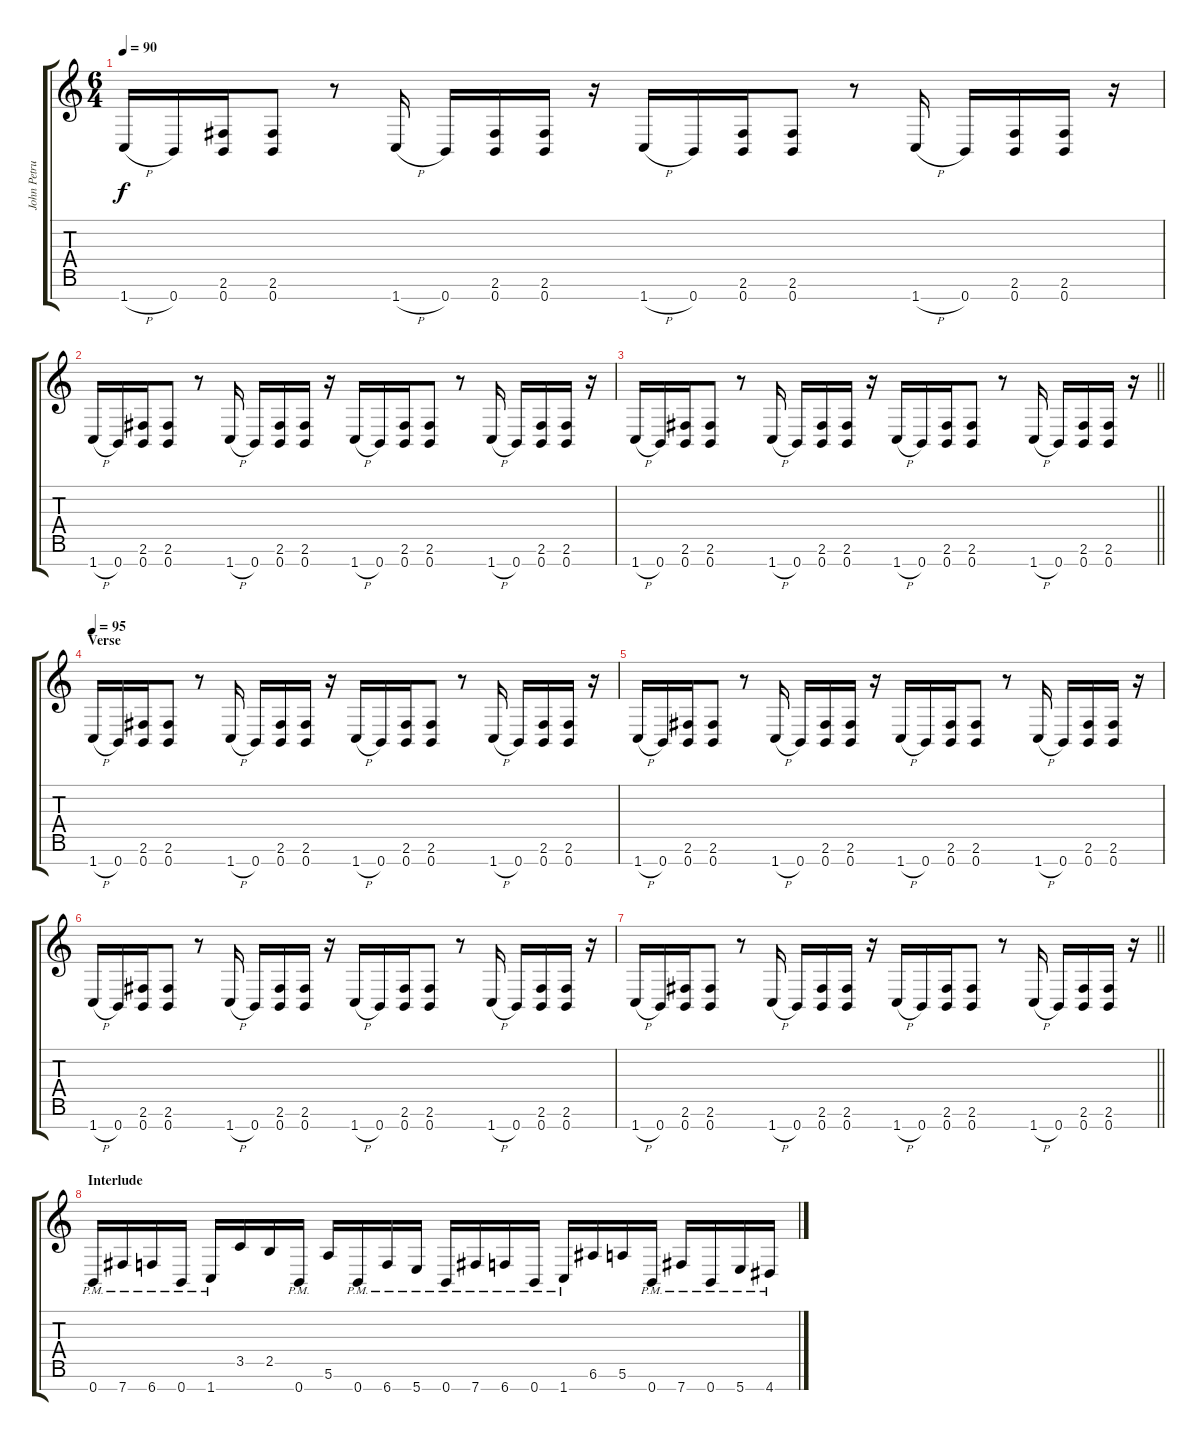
\track ("John Petrucci" "John Petru") {instrument overdrivenguitar}
\staff {score tabs}
\tuning (E4 B3 G3 D3 A2 E2 B1) {hide}
\ts (6 4)
\tempo 90
\clef g2
\ks c
1.7{h}.16{dy f} 0.7.16 (2.6 0.7).16 (2.6 0.7).8 r.8 1.7{h}.16 0.7.16 (2.6 0.7).16 (2.6 0.7).16 r.16 1.7{h}.16 0.7.16 (2.6 0.7).16 (2.6 0.7).8 r.8 1.7{h}.16 0.7.16 (2.6 0.7).16 (2.6 0.7).16 r.16 |
1.7{h}.16 0.7.16 (2.6 0.7).16 (2.6 0.7).8 r.8 1.7{h}.16 0.7.16 (2.6 0.7).16 (2.6 0.7).16 r.16 1.7{h}.16 0.7.16 (2.6 0.7).16 (2.6 0.7).8 r.8 1.7{h}.16 0.7.16 (2.6 0.7).16 (2.6 0.7).16 r.16 |
\barLineRight lightlight
1.7{h}.16 0.7.16 (2.6 0.7).16 (2.6 0.7).8 r.8 1.7{h}.16 0.7.16 (2.6 0.7).16 (2.6 0.7).16 r.16 1.7{h}.16 0.7.16 (2.6 0.7).16 (2.6 0.7).8 r.8 1.7{h}.16 0.7.16 (2.6 0.7).16 (2.6 0.7).16 r.16 |
\section ("" "Verse")
\tempo 95
1.7{h}.16 0.7.16 (2.6 0.7).16 (2.6 0.7).8 r.8 1.7{h}.16 0.7.16 (2.6 0.7).16 (2.6 0.7).16 r.16 1.7{h}.16 0.7.16 (2.6 0.7).16 (2.6 0.7).8 r.8 1.7{h}.16 0.7.16 (2.6 0.7).16 (2.6 0.7).16 r.16 |
1.7{h}.16 0.7.16 (2.6 0.7).16 (2.6 0.7).8 r.8 1.7{h}.16 0.7.16 (2.6 0.7).16 (2.6 0.7).16 r.16 1.7{h}.16 0.7.16 (2.6 0.7).16 (2.6 0.7).8 r.8 1.7{h}.16 0.7.16 (2.6 0.7).16 (2.6 0.7).16 r.16 |
1.7{h}.16 0.7.16 (2.6 0.7).16 (2.6 0.7).8 r.8 1.7{h}.16 0.7.16 (2.6 0.7).16 (2.6 0.7).16 r.16 1.7{h}.16 0.7.16 (2.6 0.7).16 (2.6 0.7).8 r.8 1.7{h}.16 0.7.16 (2.6 0.7).16 (2.6 0.7).16 r.16 |
\barLineRight lightlight
1.7{h}.16 0.7.16 (2.6 0.7).16 (2.6 0.7).8 r.8 1.7{h}.16 0.7.16 (2.6 0.7).16 (2.6 0.7).16 r.16 1.7{h}.16 0.7.16 (2.6 0.7).16 (2.6 0.7).8 r.8 1.7{h}.16 0.7.16 (2.6 0.7).16 (2.6 0.7).16 r.16 |
\section ("" "Interlude")
0.7{pm}.16 7.7{pm}.16 6.7{pm}.16 0.7{pm}.16 1.7{pm}.16 3.5.16 2.5.16 0.7{pm}.16 5.6.16 0.7{pm}.16 6.7{pm}.16 5.7{pm}.16 0.7{pm}.16 7.7{pm}.16 6.7{pm}.16 0.7{pm}.16 1.7{pm}.16 6.6.16 5.6.16 0.7{pm}.16 7.7{pm}.16 0.7{pm}.16 5.7{pm}.16 4.7{pm}.16
